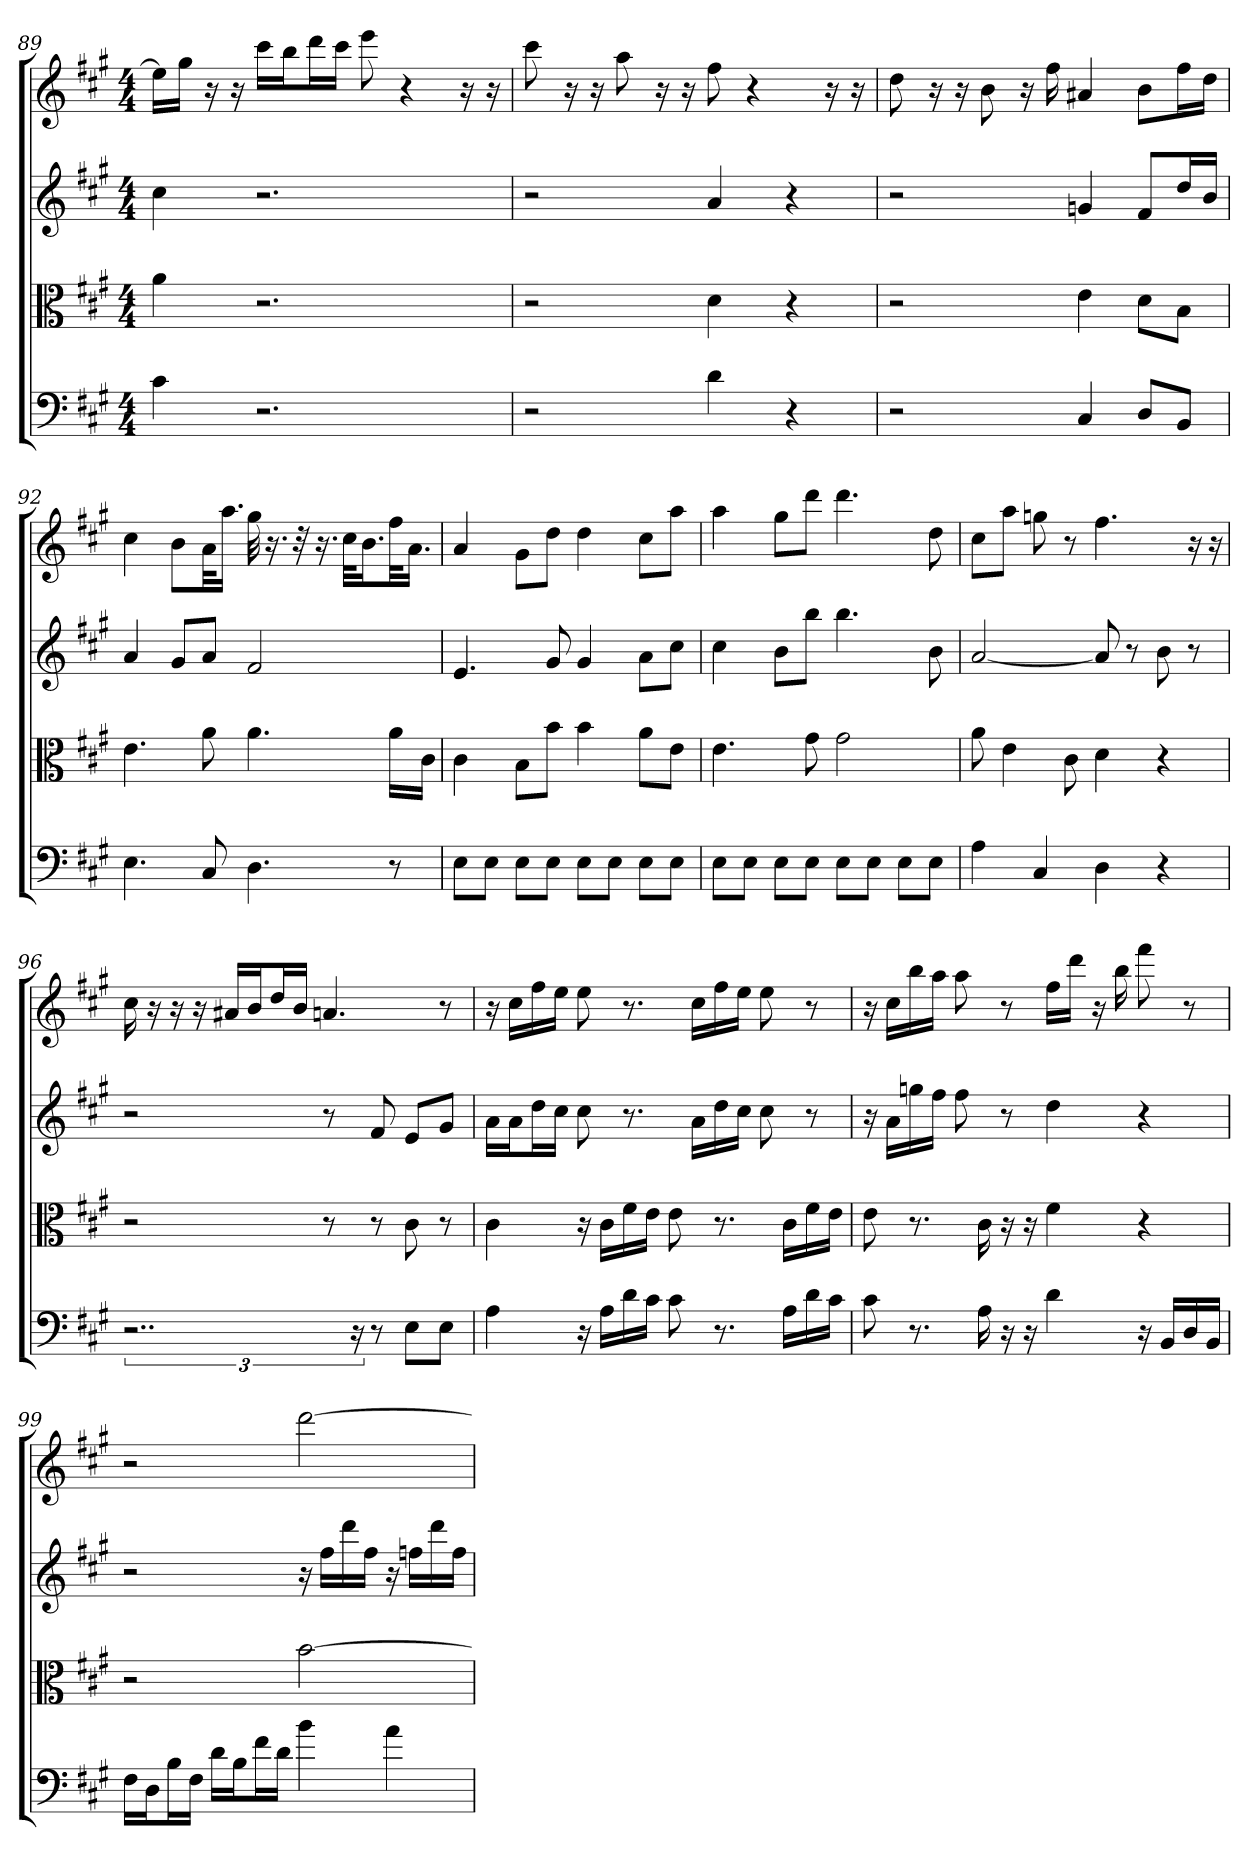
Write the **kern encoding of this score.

**kern	**kern	**kern	**kern
*part4	*part3	*part2	*part1
*staff4	*staff3	*staff2	*staff1
*clefF4	*clefC3	*clefG2	*clefG2
*k[f#c#g#]	*k[f#c#g#]	*k[f#c#g#]	*k[f#c#g#]
*A:	*A:	*A:	*A:
*M4/4	*M4/4	*M4/4	*M4/4
=89	=89	=89	=89
4c#	4a	4cc#	16ee\LL]
.	.	.	16gg#\JJ
.	.	.	16r
.	.	.	16r
2.r	2.r	2.r	16ccc#\LL
.	.	.	16bb\J
.	.	.	16ddd\L
.	.	.	16ccc#\JJ
.	.	.	8eee
.	.	.	4r
.	.	.	16r
.	.	.	16r
=90	=90	=90	=90
2r	2r	2r	8ccc#
.	.	.	16r
.	.	.	16r
.	.	.	8aa
.	.	.	16r
.	.	.	16r
4d	4d	4a	8ff#
.	.	.	4r
4r	4r	4r	.
.	.	.	16r
.	.	.	16r
=91	=91	=91	=91
2r	2r	2r	8dd
.	.	.	16r
.	.	.	16r
.	.	.	8b
.	.	.	16r
.	.	.	16ff#
4C#	4e	4gn	4a#X
8D/L	8d\L	8f#/L	8b\L
8BB/J	8B\J	16dd/L	16ff#\L
.	.	16b/JJ	16dd\JJ
=92	=92	=92	=92
4.E	4.e	4a	4cc#
.	.	8g#/L	8b\L
8C#	8a	8a/J	32a\KL
.	.	.	16.aa\JJ
4.D	4.a	2f#	32gg#
.	.	.	16.r
.	.	.	32r
.	.	.	16.r
.	.	.	32cc#\KLL
.	.	.	16.b\J
8r	16a\LL	.	32ff#\KL
.	.	.	16.a\JJ
.	16c#\JJ	.	.
=93	=93	=93	=93
8E\L	4c#	4.e	4a
8E\J	.	.	.
8E\L	8B\L	.	8g#\L
8E\J	8b\J	8g#	8dd\J
8E\L	4b	4g#	4dd
8E\J	.	.	.
8E\L	8a\L	8a\L	8cc#\L
8E\J	8e\J	8cc#\J	8aa\J
=94	=94	=94	=94
8E\L	4.e	4cc#	4aa
8E\J	.	.	.
8E\L	.	8b\L	8gg#\L
8E\J	8g#	8bb\J	8ddd\J
8E\L	2g#	4.bb	4.ddd
8E\J	.	.	.
8E\L	.	.	.
8E\J	.	8b	8dd
=95	=95	=95	=95
4A	8a	[2a	8cc#\L
.	4e	.	8aa\J
4C#	.	.	8ggn
.	8c#	.	8r
4D	4d	8a]	4.ff#
.	.	8r	.
4r	4r	8b	.
.	.	8r	16r
.	.	.	16r
=96	=96	=96	=96
3..r	2r	2r	16cc#
.	.	.	16r
.	.	.	16r
.	.	.	16r
.	.	.	16a#X/LL
.	.	.	16b/J
.	.	.	16dd/L
.	.	.	16b/JJ
.	8r	8r	4.an
24r	.	.	.
8r	8r	8f#	.
8E\L	8c#	8e/L	.
8E\J	8r	8g#/J	8r
=97	=97	=97	=97
4A	4c#	16a\LL	16r
.	.	16a\J	16cc#\LL
.	.	16dd\L	16ff#\
.	.	16cc#\JJ	16ee\JJ
16r	16r	8cc#	8ee
16A\LL	16c#\LL	.	.
16d\	16f#\	8.r	8.r
16c#\JJ	16e\JJ	.	.
8c#	8e	.	.
.	.	16a\LL	16cc#\LL
8.r	8.r	16dd\	16ff#\
.	.	16cc#\JJ	16ee\JJ
.	.	8cc#	8ee
16A\LL	16c#\LL	.	.
16d\	16f#\	8r	8r
16c#\JJ	16e\JJ	.	.
=98	=98	=98	=98
8c#	8e	16r	16r
.	.	16a\LL	16cc#\LL
8.r	8.r	16ggn\	16bb\
.	.	16ff#\JJ	16aa\JJ
.	.	8ff#	8aa
16A	16c#	.	.
16r	16r	8r	8r
16r	16r	.	.
4d	4f#	4dd	16ff#\LL
.	.	.	16ddd\JJ
.	.	.	16r
.	.	.	16bb
16r	4r	4r	8fff#
16BB/LL	.	.	.
16D/	.	.	8r
16BB/JJ	.	.	.
=99	=99	=99	=99
16F#\LL	2r	2r	2r
16D\J	.	.	.
16B\L	.	.	.
16F#\JJ	.	.	.
16d\LL	.	.	.
16B\J	.	.	.
16f#\L	.	.	.
16d\JJ	.	.	.
4b	[2b	16r	[2ddd
.	.	16ff#\LL	.
.	.	16ddd\	.
.	.	16ff#\JJ	.
4a	.	16r	.
.	.	16ffn\LL	.
.	.	16ddd\	.
.	.	16ff\JJ	.
=	=	=	=
*-	*-	*-	*-
